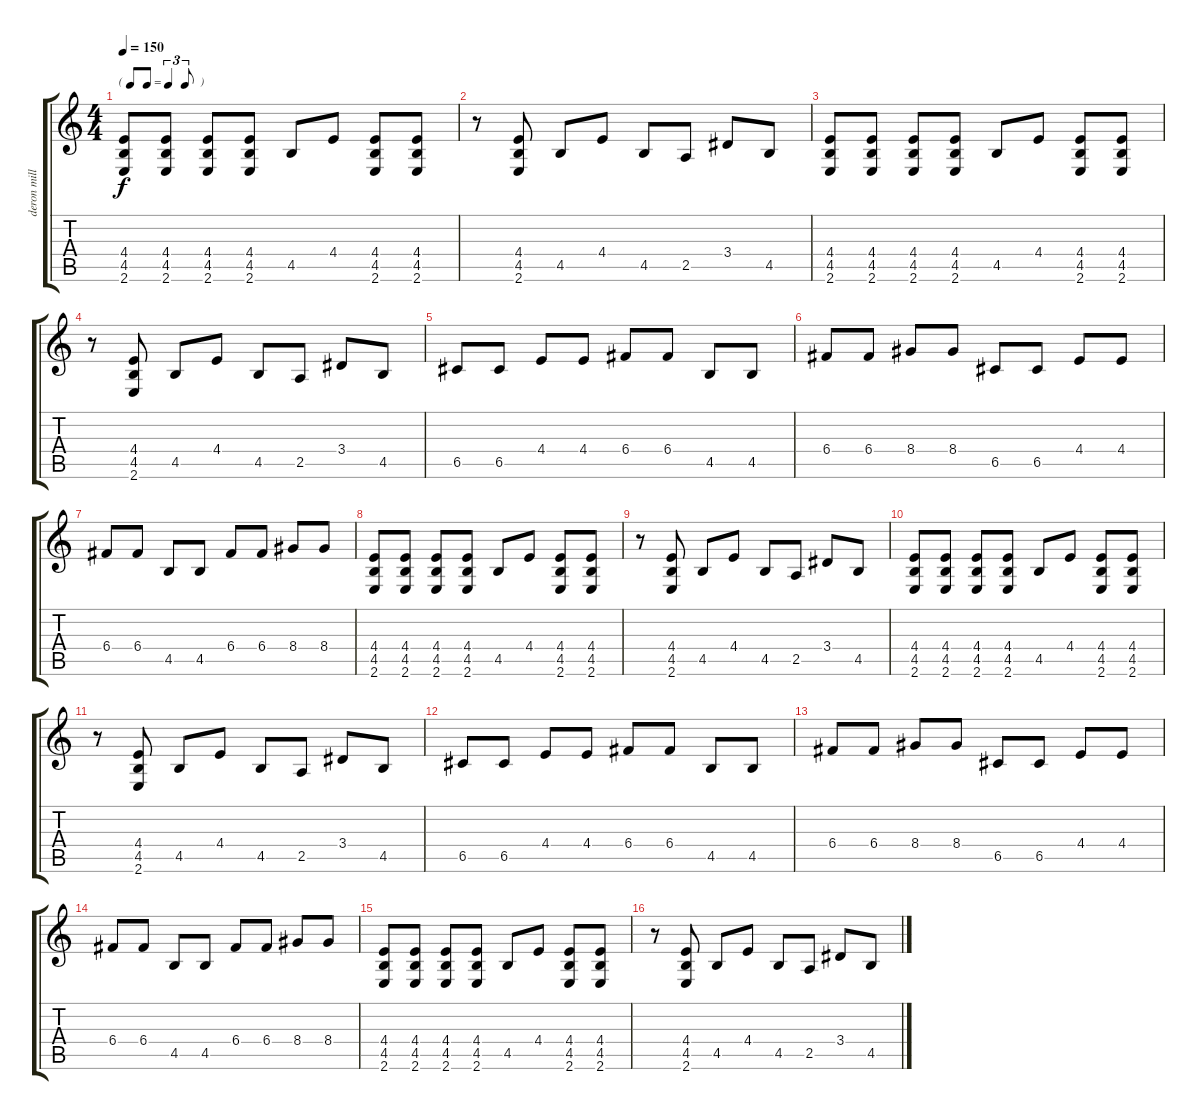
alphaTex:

\track ("deron miller" "deron mill") {instrument distortionguitar}
\staff {score tabs}
\tuning (D4 A3 F3 C3 G2 D2) {hide}
\ts (4 4)
\tf triplet8th
\tempo 150
\clef g2
\ks c
(4.4 4.5 2.6).8{dy f instrument distortionguitar} (4.4 4.5 2.6).8 (4.4 4.5 2.6).8 (4.4 4.5 2.6).8 4.5.8 4.4.8 (4.4 4.5 2.6).8 (4.4 4.5 2.6).8 |
r.8 (4.4 4.5 2.6).8 4.5.8 4.4.8 4.5.8 2.5.8 3.4.8 4.5.8 |
(4.4 4.5 2.6).8 (4.4 4.5 2.6).8 (4.4 4.5 2.6).8 (4.4 4.5 2.6).8 4.5.8 4.4.8 (4.4 4.5 2.6).8 (4.4 4.5 2.6).8 |
r.8 (4.4 4.5 2.6).8 4.5.8 4.4.8 4.5.8 2.5.8 3.4.8 4.5.8 |
6.5.8 6.5.8 4.4.8 4.4.8 6.4.8 6.4.8 4.5.8 4.5.8 |
6.4.8 6.4.8 8.4.8 8.4.8 6.5.8 6.5.8 4.4.8 4.4.8 |
6.4.8 6.4.8 4.5.8 4.5.8 6.4.8 6.4.8 8.4.8 8.4.8 |
(4.4 4.5 2.6).8 (4.4 4.5 2.6).8 (4.4 4.5 2.6).8 (4.4 4.5 2.6).8 4.5.8 4.4.8 (4.4 4.5 2.6).8 (4.4 4.5 2.6).8 |
r.8 (4.4 4.5 2.6).8 4.5.8 4.4.8 4.5.8 2.5.8 3.4.8 4.5.8 |
(4.4 4.5 2.6).8 (4.4 4.5 2.6).8 (4.4 4.5 2.6).8 (4.4 4.5 2.6).8 4.5.8 4.4.8 (4.4 4.5 2.6).8 (4.4 4.5 2.6).8 |
r.8 (4.4 4.5 2.6).8 4.5.8 4.4.8 4.5.8 2.5.8 3.4.8 4.5.8 |
6.5.8 6.5.8 4.4.8 4.4.8 6.4.8 6.4.8 4.5.8 4.5.8 |
6.4.8 6.4.8 8.4.8 8.4.8 6.5.8 6.5.8 4.4.8 4.4.8 |
6.4.8 6.4.8 4.5.8 4.5.8 6.4.8 6.4.8 8.4.8 8.4.8 |
(4.4 4.5 2.6).8 (4.4 4.5 2.6).8 (4.4 4.5 2.6).8 (4.4 4.5 2.6).8 4.5.8 4.4.8 (4.4 4.5 2.6).8 (4.4 4.5 2.6).8 |
r.8 (4.4 4.5 2.6).8 4.5.8 4.4.8 4.5.8 2.5.8 3.4.8 4.5.8
